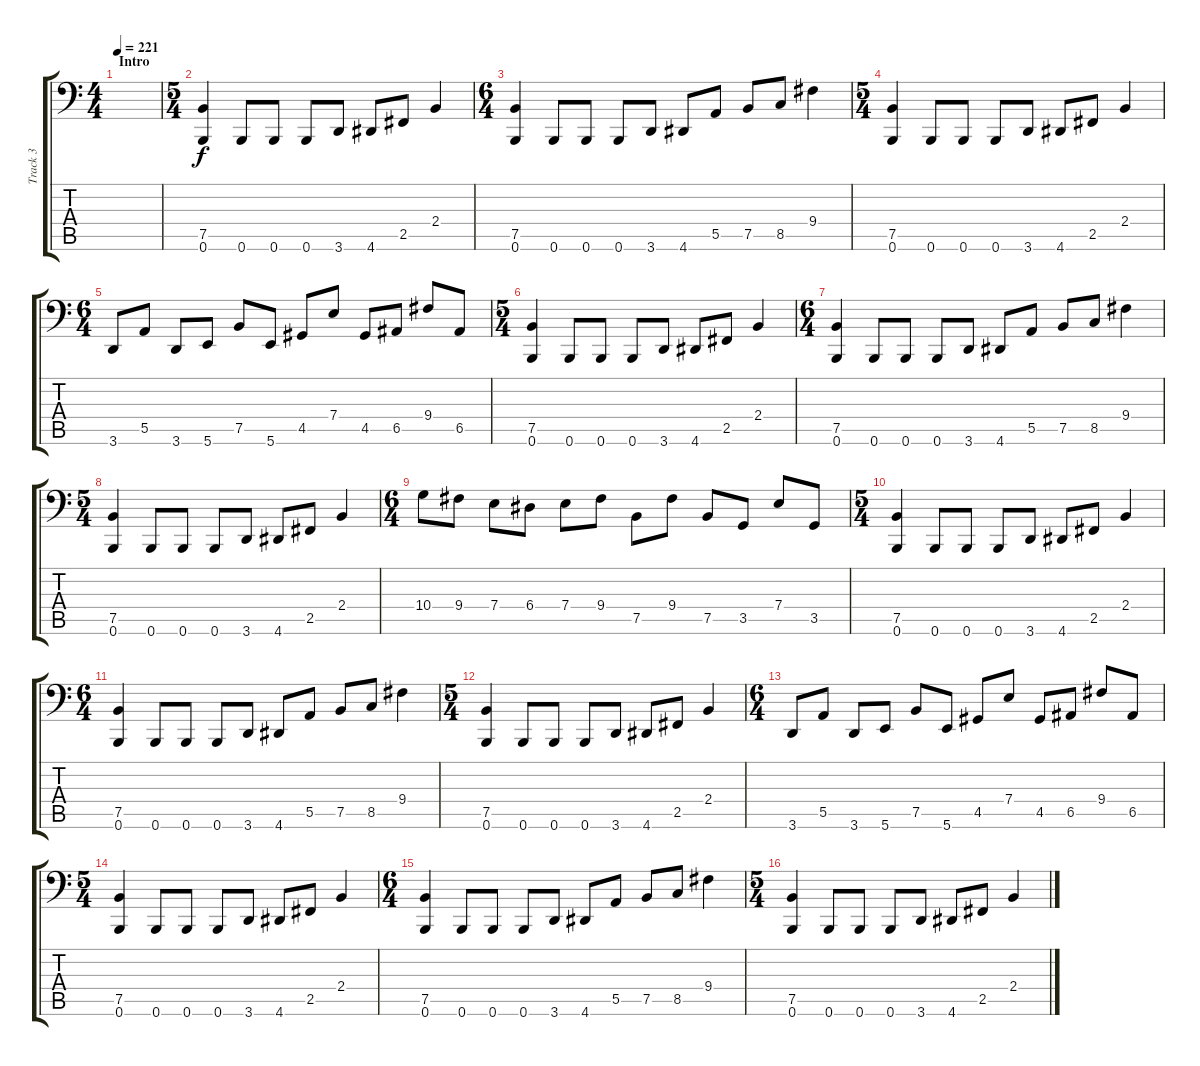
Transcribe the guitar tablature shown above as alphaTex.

\track ("Track 3" "Track 3") {instrument electricbasspick}
\staff {score tabs}
\tuning (B2 Gb2 D2 A1 E1 B0) {hide}
\ts (4 4)
\section ("" "Intro")
\tempo 221
\clef f4
\ks c
|
\ts (5 4)
(7.5 0.6).4 0.6.8 0.6.8 0.6.8 3.6.8 4.6.8 2.5.8 2.4.4 |
\ts (6 4)
(7.5 0.6).4 0.6.8 0.6.8 0.6.8 3.6.8 4.6.8 5.5.8 7.5.8 8.5.8 9.4.4 |
\ts (5 4)
(7.5 0.6).4 0.6.8 0.6.8 0.6.8 3.6.8 4.6.8 2.5.8 2.4.4 |
\ts (6 4)
3.6.8 5.5.8 3.6.8 5.6.8 7.5.8 5.6.8 4.5.8 7.4.8 4.5.8 6.5.8 9.4.8 6.5.8 |
\ts (5 4)
(7.5 0.6).4 0.6.8 0.6.8 0.6.8 3.6.8 4.6.8 2.5.8 2.4.4 |
\ts (6 4)
(7.5 0.6).4 0.6.8 0.6.8 0.6.8 3.6.8 4.6.8 5.5.8 7.5.8 8.5.8 9.4.4 |
\ts (5 4)
(7.5 0.6).4 0.6.8 0.6.8 0.6.8 3.6.8 4.6.8 2.5.8 2.4.4 |
\ts (6 4)
10.4.8 9.4.8 7.4.8 6.4.8 7.4.8 9.4.8 7.5.8 9.4.8 7.5.8 3.5.8 7.4.8 3.5.8 |
\ts (5 4)
(7.5 0.6).4 0.6.8 0.6.8 0.6.8 3.6.8 4.6.8 2.5.8 2.4.4 |
\ts (6 4)
(7.5 0.6).4 0.6.8 0.6.8 0.6.8 3.6.8 4.6.8 5.5.8 7.5.8 8.5.8 9.4.4 |
\ts (5 4)
(7.5 0.6).4 0.6.8 0.6.8 0.6.8 3.6.8 4.6.8 2.5.8 2.4.4 |
\ts (6 4)
3.6.8 5.5.8 3.6.8 5.6.8 7.5.8 5.6.8 4.5.8 7.4.8 4.5.8 6.5.8 9.4.8 6.5.8 |
\ts (5 4)
(7.5 0.6).4 0.6.8 0.6.8 0.6.8 3.6.8 4.6.8 2.5.8 2.4.4 |
\ts (6 4)
(7.5 0.6).4 0.6.8 0.6.8 0.6.8 3.6.8 4.6.8 5.5.8 7.5.8 8.5.8 9.4.4 |
\ts (5 4)
(7.5 0.6).4 0.6.8 0.6.8 0.6.8 3.6.8 4.6.8 2.5.8 2.4.4
